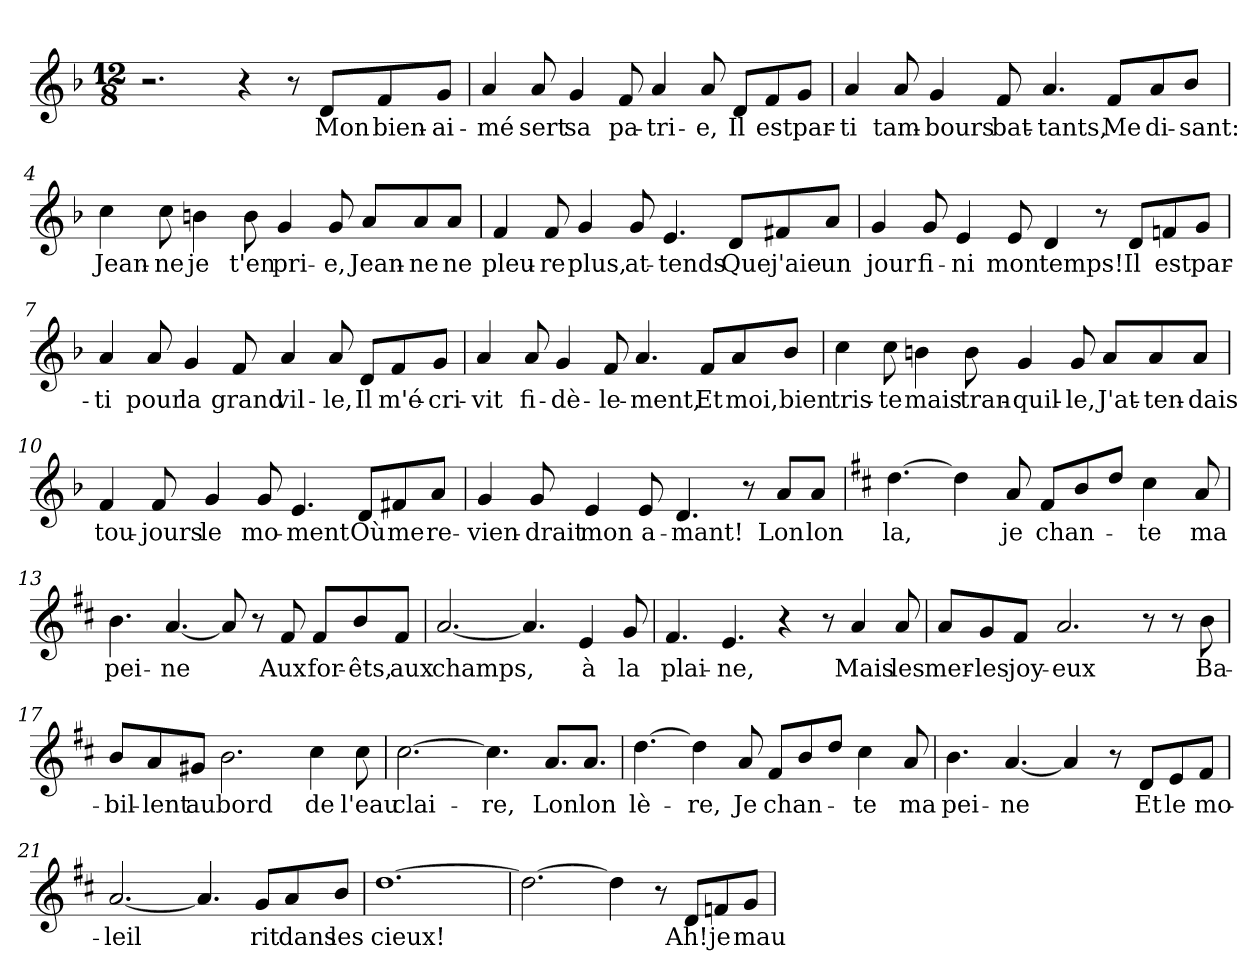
**kern	**text
*part1	*part1
*staff1	*staff1
*clefG2	*
*k[b-]	*
*M12/8	*
=1	=1
2.r	.
4r	.
8r	.
!	!LO:LY:b
8d/L	Mon
!	!LO:LY:b
8f/	bien-
!	!LO:LY:b
8g/J	-ai-
=2	=2
!	!LO:LY:b
4a/	-mé
!	!LO:LY:b
8a/	sert
!	!LO:LY:b
4g/	sa
!	!LO:LY:b
8f/	pa-
!	!LO:LY:b
4a/	-tri-
!	!LO:LY:b
8a/	-e,
!	!LO:LY:b
8d/L	Il
!	!LO:LY:b
8f/	est
!	!LO:LY:b
8g/J	par-
=3	=3
!	!LO:LY:b
4a/	-ti
!	!LO:LY:b
8a/	tam-
!	!LO:LY:b
4g/	-bours
!	!LO:LY:b
8f/	bat-
!	!LO:LY:b
4.a/	-tants,
!	!LO:LY:b
8f/L	Me
!	!LO:LY:b
8a/	di-
!	!LO:LY:b
8b-/J	-sant:
=4	=4
!	!LO:LY:b
4cc\	Jean-
!	!LO:LY:b
8cc\	-ne
!	!LO:LY:b
4bn\	je
!	!LO:LY:b
8b\	t'en
!	!LO:LY:b
4g/	pri-
!	!LO:LY:b
8g/	-e,
!	!LO:LY:b
8a/L	Jean-
!	!LO:LY:b
8a/	-ne
!	!LO:LY:b
8a/J	ne
!!LO:LB:g=z
=5	=5
!	!LO:LY:b
4f/	pleu-
!	!LO:LY:b
8f/	-re
!	!LO:LY:b
4g/	plus,
!	!LO:LY:b
8g/	at-
!	!LO:LY:b
4.e/	-tends
!	!LO:LY:b
8d/L	Que
!	!LO:LY:b
8f#X/	j'aie
!	!LO:LY:b
8a/J	un
=6	=6
!	!LO:LY:b
4g/	jour
!	!LO:LY:b
8g/	fi-
!	!LO:LY:b
4e/	-ni
!	!LO:LY:b
8e/	mon
!	!LO:LY:b
4d/	temps!
8r	.
!	!LO:LY:b
8d/L	Il
!	!LO:LY:b
8fn/	est
!	!LO:LY:b
8g/J	par-
=7	=7
!	!LO:LY:b
4a/	-ti
!	!LO:LY:b
8a/	pour
!	!LO:LY:b
4g/	la
!	!LO:LY:b
8f/	grand
!	!LO:LY:b
4a/	vil-
!	!LO:LY:b
8a/	-le,
!	!LO:LY:b
8d/L	Il
!	!LO:LY:b
8f/	m'é-
!	!LO:LY:b
8g/J	-cri-
!!LO:LB:g=z
=8	=8
!	!LO:LY:b
4a/	-vit
!	!LO:LY:b
8a/	fi-
!	!LO:LY:b
4g/	-dè-
!	!LO:LY:b
8f/	-le-
!	!LO:LY:b
4.a/	-ment,
!	!LO:LY:b
8f/L	Et
!	!LO:LY:b
8a/	moi,
!	!LO:LY:b
8b-/J	bien
=9	=9
!	!LO:LY:b
4cc\	tris-
!	!LO:LY:b
8cc\	-te
!	!LO:LY:b
4bn\	mais
!	!LO:LY:b
8b\	tran-
!	!LO:LY:b
4g/	-quil-
!	!LO:LY:b
8g/	-le,
!	!LO:LY:b
8a/L	J'at-
!	!LO:LY:b
8a/	-ten-
!	!LO:LY:b
8a/J	dais
=10	=10
!	!LO:LY:b
4f/	tou-
!	!LO:LY:b
8f/	jours
!	!LO:LY:b
4g/	le
!	!LO:LY:b
8g/	mo-
!	!LO:LY:b
4.e/	-ment
!	!LO:LY:b
8d/L	Où
!	!LO:LY:b
8f#X/	me
!	!LO:LY:b
8a/J	re-
!!LO:LB:g=z
=11	=11
!	!LO:LY:b
4g/	-vien-
!	!LO:LY:b
8g/	drait
!	!LO:LY:b
4e/	mon
!	!LO:LY:b
8e/	a-
!	!LO:LY:b
4.d/	-mant!
8r	.
!	!LO:LY:b
8a/L	Lon
!	!LO:LY:b
8a/J	lon
=12	=12
*k[f#c#]	*
!	!LO:LY:b
[4.dd\	la,
4dd\]	.
!	!LO:LY:b
8a/	je
!	!LO:LY:b
8f#/L	chan-
8b/	.
8dd/J	.
!	!LO:LY:b
4cc#\	-te
!	!LO:LY:b
8a/	ma
=13	=13
!	!LO:LY:b
4.b\	pei-
!	!LO:LY:b
[4.a/	-ne
8a/]	.
8r	.
!	!LO:LY:b
8f#/	Aux
!	!LO:LY:b
8f#/L	for-
!	!LO:LY:b
8b/	-êts,
!	!LO:LY:b
8f#/J	aux
=14	=14
!	!LO:LY:b
[2.a/	champs,
4.a/]	.
!	!LO:LY:b
4e/	à
!	!LO:LY:b
8g/	la
=15	=15
!	!LO:LY:b
4.f#/	plai-
!	!LO:LY:b
4.e/	-ne,
4r	.
8r	.
!	!LO:LY:b
4a/	Mais
!	!LO:LY:b
8a/	les
!!LO:LB:g=z
=16	=16
!	!LO:LY:b
8a/L	mer-
!	!LO:LY:b
8g/	-les
!	!LO:LY:b
8f#/J	joy-
!	!LO:LY:b
2.a/	-eux
8r	.
8r	.
!	!LO:LY:b
8b\	Ba-
=17	=17
!	!LO:LY:b
8b/L	-bil-
!	!LO:LY:b
8a/	-lent
!	!LO:LY:b
8g#X/J	au
!	!LO:LY:b
2.b\	bord
!	!LO:LY:b
4cc#\	de
!	!LO:LY:b
8cc#\	l'eau
=18	=18
!	!LO:LY:b
[2.cc#\	clai-
!	!LO:LY:b
4.cc#\]	-re,
!	!LO:LY:b
8.a/L	Lon
!	!LO:LY:b
8.a/J	lon
=19	=19
!	!LO:LY:b
[4.dd\	lè-
!	!LO:LY:b
4dd\]	-re,
!	!LO:LY:b
8a/	Je
!	!LO:LY:b
8f#/L	chan-
8b/	.
8dd/J	.
!	!LO:LY:b
4cc#\	-te
!	!LO:LY:b
8a/	ma
=20	=20
!	!LO:LY:b
4.b\	pei-
!	!LO:LY:b
[4.a/	-ne
4a/]	.
8r	.
!	!LO:LY:b
8d/L	Et
!	!LO:LY:b
8e/	le
!	!LO:LY:b
8f#/J	mo-
!!LO:LB:g=z
=21	=21
!	!LO:LY:b
[2.a/	-leil
4.a/]	.
!	!LO:LY:b
8g/L	rit
!	!LO:LY:b
8a/	dans
!	!LO:LY:b
8b/J	les
=22	=22
!	!LO:LY:b
[1.dd	cieux!
=23	=23
2.dd\_	.
4dd\]	.
8r	.
!	!LO:LY:b
8d/L	Ah!
!	!LO:LY:b
8fn/	je
!	!LO:LY:b
8g/J	mau-
=	=
*-	*-
